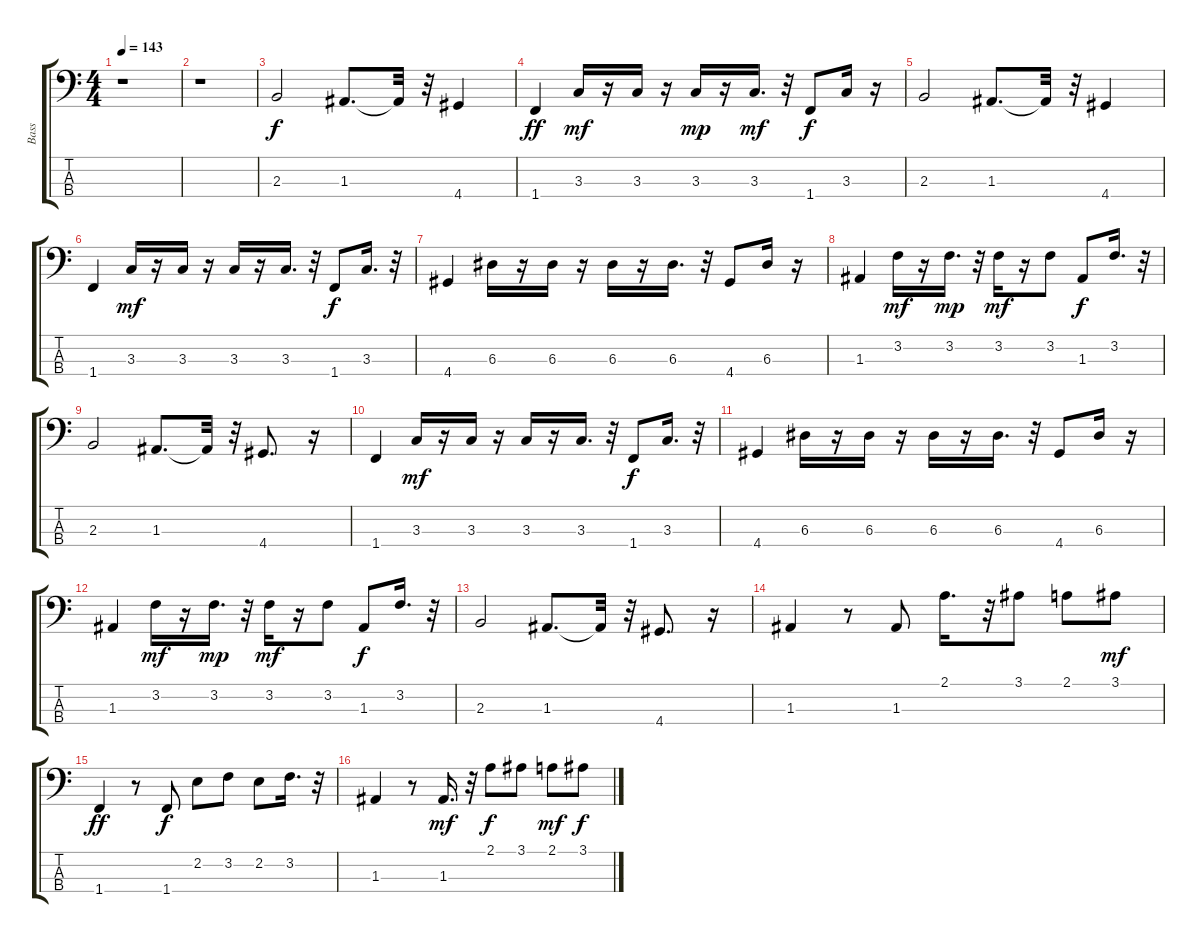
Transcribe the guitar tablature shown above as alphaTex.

\track ("Bass" "Bass") {instrument electricbassfinger}
\staff {score tabs}
\tuning (G2 D2 A1 E1) {hide}
\ts (4 4)
\tempo 143
\clef f4
\ks c
r.1{dy f instrument electricbassfinger} |
r.1 |
2.3.2 1.3.8{d} 1.3{t}.32 r.32 4.4.4 |
1.4.4{dy ff} 3.3.16{dy mf} r.16 3.3.16 r.16 3.3.16{dy mp} r.16 3.3.16{d dy mf} r.32 1.4.8{dy f} 3.3.16 r.16 |
2.3.2 1.3.8{d} 1.3{t}.32 r.32 4.4.4 |
1.4.4 3.3.16{dy mf} r.16 3.3.16 r.16 3.3.16 r.16 3.3.16{d} r.32 1.4.8{dy f} 3.3.16{d} r.32 |
4.4.4 6.3.16 r.16 6.3.16 r.16 6.3.16 r.16 6.3.16{d} r.32 4.4.8 6.3.16 r.16 |
1.3.4 3.2.16{dy mf} r.16 3.2.16{d dy mp} r.32 3.2.16{dy mf} r.16 3.2.8 1.3.8{dy f} 3.2.16{d} r.32 |
2.3.2 1.3.8{d} 1.3{t}.32 r.32 4.4.8{d} r.16 |
1.4.4 3.3.16{dy mf} r.16 3.3.16 r.16 3.3.16 r.16 3.3.16{d} r.32 1.4.8{dy f} 3.3.16{d} r.32 |
4.4.4 6.3.16 r.16 6.3.16 r.16 6.3.16 r.16 6.3.16{d} r.32 4.4.8 6.3.16 r.16 |
1.3.4 3.2.16{dy mf} r.16 3.2.16{d dy mp} r.32 3.2.16{dy mf} r.16 3.2.8 1.3.8{dy f} 3.2.16{d} r.32 |
2.3.2 1.3.8{d} 1.3{t}.32 r.32 4.4.8{d} r.16 |
1.3.4 r.8 1.3.8 2.1.16{d} r.32 3.1.8 2.1.8 3.1.8{dy mf} |
1.4.4{dy ff} r.8 1.4.8{dy f} 2.2.8 3.2.8 2.2.8 3.2.16{d} r.32 |
1.3.4 r.8 1.3.16{d dy mf} r.32 2.1.8{dy f} 3.1.8 2.1.8{dy mf} 3.1.8{dy f}
